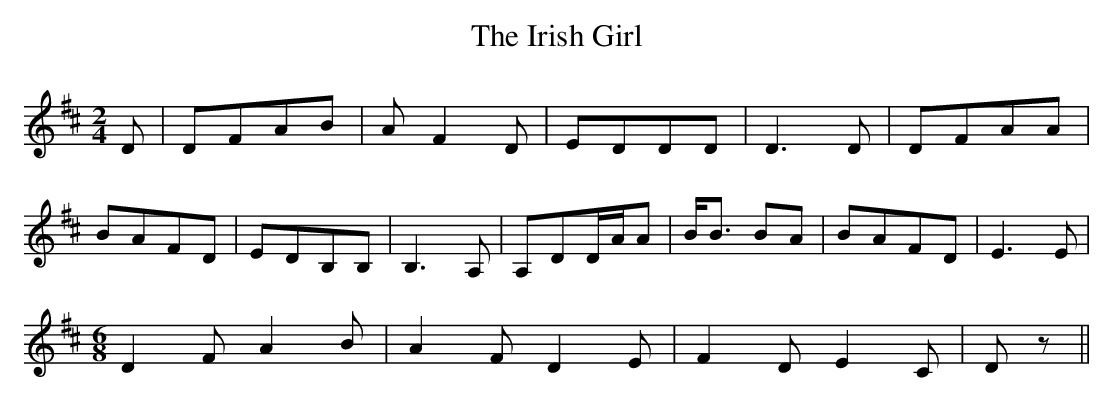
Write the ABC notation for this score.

X:1
T:The Irish Girl
M:2/4
L:1/8
K:D
D|DFAB|AF2D|EDDD|D3 D|DFAA|BAFD|EDB,B,|B,3A,|A,DD/A/A|B/B3/ BA|BAFD|E3 E|
M:6/8
D2F A2 B| A2 F D2 E|F2 D E2C| Dz||
